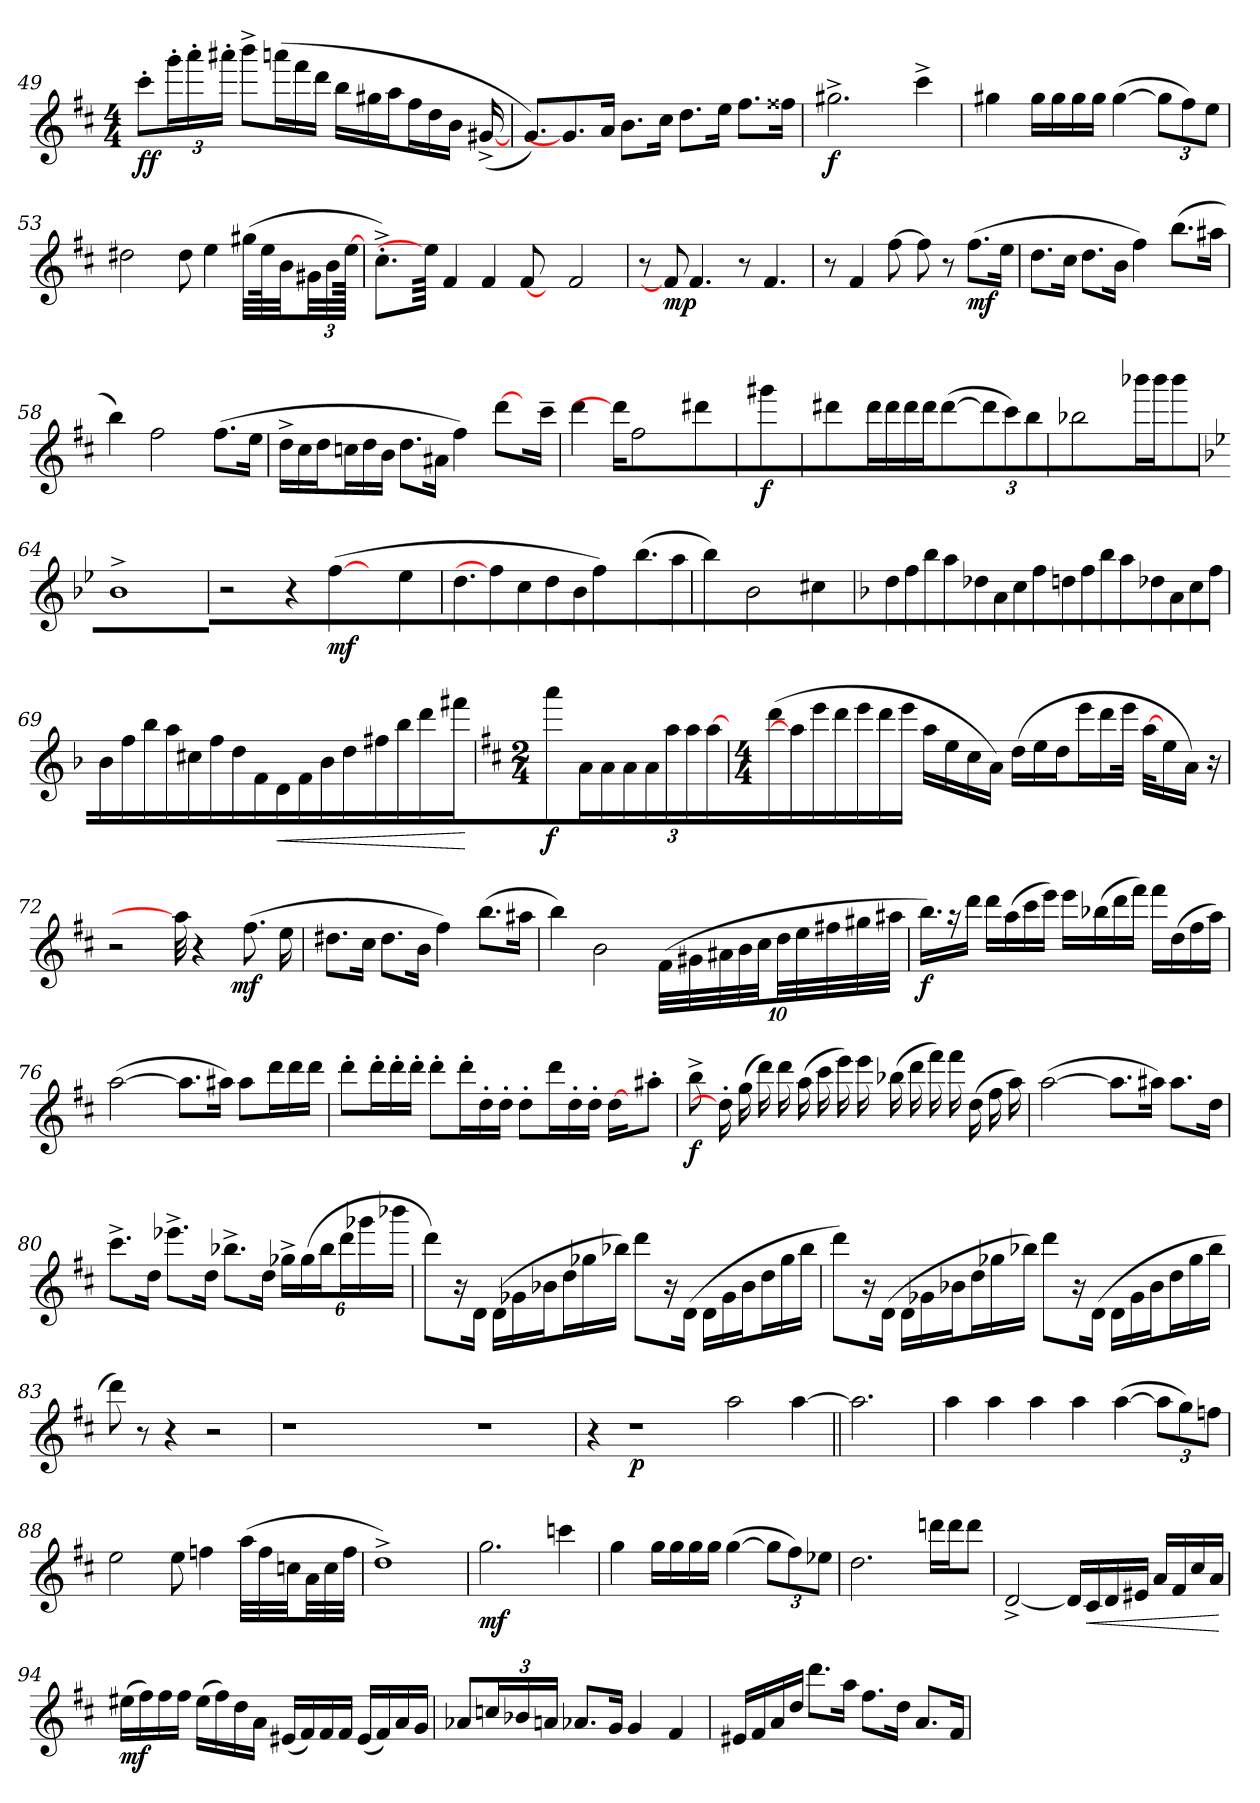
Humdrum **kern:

**kern	**dynam
*part1	*part1
*staff1	*staff1
!!LO:LB:g=z
*clefG2	*
*k[f#c#]	*
*M4/4	*
=49	=49
!	!LO:DY:b
8ccc#'\L	ff
24ggg'\L	.
24aaa'\	.
24aaa#X'\JJ	.
8bbb^\L	.
(16aaan\L	.
16fff#\	.
16ddd\JJ	.
16bb\LL	.
16gg#X\	.
16aa\J	.
16ff#\L	.
16dd\	.
16b\JJ	.
([16g#X^/	.
=50	=50
8.g/L))	.
8.g#/]	.
16a/Jk	.
8.b\L	.
16cc#\Jk	.
8.dd\L	.
16ee\Jk	.
8.ff#\L	.
16ff##X\Jk	.
!!LO:LB:g=z
=51	=51
!	!LO:DY:b
2.gg#X^\	f
4ccc#^\	.
=52	=52
4gg#X\	.
16gg#\LL	.
16gg#\	.
16gg#\	.
16gg#\JJ	.
([4gg#\	.
12gg#\L]	.
12ff#\)	.
12ee\J	.
=53	=53
2dd#X\	.
8dd#\	.
4ee\	.
(32gg#X\LLL	.
64ee\K	.
32b\JJ	.
48g#X\LL	.
48b\	.
[192ee\JJJ	.
!!LO:LB:g=z
=54	=54
4.cc#^'\)	.
64ee\JJJ]	.
4f#/	.
4f#/	.
[8f#/	.
16..ryy	.
2f#/	.
=55	=55
8r	.
!	!LO:DY:b
8f#/]	mp
4.f#/	.
8r	.
4.f#/	.
=56	=56
8r	.
4f#/	.
[8ff#\	.
8ff#\]	.
8r	.
!	!LO:DY:b
(8.ff#\L	mf
16ee\Jk	.
=57	=57
8.dd\L	.
16cc#\Jk	.
8.dd\L	.
16b\Jk	.
4ff#\)	.
(8.bb\L	.
16aa#X\Jk	.
!!LO:LB:g=z
=58	=58
4bb\)	.
2ff#\	.
(8.ff#\L	.
16ee\Jk	.
=59	=59
16dd^\LL	.
16cc#\	.
16dd\J	.
16ccn\L	.
16dd\	.
16b\JJ	.
8.dd\L	.
16a#X\Jk	.
4ff#\)	.
[8ddd\L	.
16ryy	.
16ccc#~\Jk	.
=60	=60
4ddd\	.
16ddd\L]	.
2ff#\	.
4ddd#X\	.
!!LO:LB:g=z
=61	=61
!	!LO:DY:b
4ggg#X\	f
=62	=62
4ddd#X\	.
16ddd#\LL	.
16ddd#\	.
16ddd#\	.
16ddd#\JJ	.
([4ddd#\	.
12ddd#\L]	.
12ccc#\)	.
12bb\J	.
=63	=63
2bb-X\	.
16bbb-X\LL	.
16bbb-\J	.
8bbb-\J	.
!!LO:LB:g=z
=64	=64
*k[b-e-]	*
1b-^	.
=65	=65
2r	.
4r	.
!	!LO:DY:b
([4ff\	mf
8ryy	.
4ee-\	.
=66	=66
8.dd\L	.
8ff\]	.
8cc\J	.
8dd\L	.
16b-\Jk	.
4ff\)	.
(8.bb-\L	.
16aa\Jk	.
=67	=67
4bb-\)	.
2b-\	.
4cc#X\	.
!!LO:LB:g=z
=68	=68
*k[b-]	*
16dd\LL	.
16ff\	.
16bb-\	.
16aa\JJ	.
16dd-X\LL	.
16a\	.
16cc\	.
16ff\JJ	.
16ddn\LL	.
16ff\	.
16bb-\	.
16aa\JJ	.
16dd-X\LL	.
16a\	.
16cc\	.
16ff\JJ	.
=69	=69
16b-\LL	.
16ff\	.
16bb-\	.
16aa\JJ	.
16cc#X\LL	.
16ff\	.
16dd\	.
16f\JJ	.
!	!LO:HP:b
16d/LL	<
16f/	.
16b-/	.
16dd/JJ	.
16ff#X\LL	.
16bb-\	.
16ddd\	.
16fff#X\JJ	.
.	[
!!LO:LB:g=z
=70	=70
*k[f#c#]	*
*M2/4	*
!	!LO:DY:b
8aaa\L	f
16a\L	.
16a\	.
16a\JJ	.
24a\LL	.
24aa\	.
24aa\J	.
[16aa\J	.
=71	=71
*M4/4	*
(16ddd\LL	.
16aa\J]	.
16eee\	.
16ddd\J	.
16eee\L	.
16ddd\	.
16eee\JJ	.
16aa\LL	.
16ee\	.
16cc#\	.
16a\JJ)	.
(16dd\LL	.
16ee\	.
16dd\J	.
16eee\L	.
16ddd\	.
32eee\JJk	.
[32aa\LL	.
16ee\	.
16a\JJ)	.
16r	.
!!LO:LB:g=z
=72	=72
*^	*
2r	2.ryy	.
32aa\LL]	.	.
4r	.	.
!	!	!LO:DY:b
.	4ryy	mf
(8.ff#\L	.	.
16ee\Jk	.	.
.	32ryy	.
*v	*v	*
=73	=73
8.dd#X\L	.
16cc#\Jk	.
8.dd#\L	.
16b\Jk	.
4ff#\)	.
(8.bb\L	.
16aa#X\Jk	.
=74	=74
4bb\)	.
2b\	.
(40f#\LLL	.
40g#X\	.
40a#X\	.
40b\	.
40cc#\JJ	.
40dd\LL	.
40ee\	.
40ff#X\	.
40gg#X\	.
40aa#X\JJJ	.
!!LO:LB:g=z
=75	=75
!	!LO:DY:b
16.bb\LL)	f
16rgg	.
16ddd\JJ	.
16ddd\LL	.
(16aa\	.
16ccc#\	.
16eee\JJ)	.
16eee\LL	.
(16bb-X\	.
16ddd\	.
16fff#\JJ)	.
16fff#\LL	.
(16dd\	.
16ff#\	.
16aa\JJ)	.
=76	=76
([2aa\	.
8.aa\L]	.
16aa#X\Jk)	.
8aa#\L	.
16ddd\L	.
16ddd\	.
16ddd\JJ	.
!!LO:LB:g=z
=77	=77
8ddd'\L	.
16ddd'\L	.
16ddd'\	.
16ddd'\JJ	.
8ddd'\L	.
16ddd'\L	.
16dd'\	.
16dd'\JJ	.
8dd'\L	.
16ddd\L	.
16dd'\	.
16dd'\JJ	.
[16dd\L	.
16ryy	.
8aa#X'\J	.
=78	=78
!	!LO:DY:b
8bb^\L	f
16dd'\L]	.
(16gg\L	.
16ddd\JJ)	.
16ddd\LL	.
(16aa\	.
16ccc#\	.
16eee\JJ)	.
16eee\LL	.
(16bb-X\	.
16ddd\	.
16fff#\JJ)	.
16fff#\LL	.
(16dd\	.
16ff#\	.
16aa\JJ)	.
!!LO:LB:g=z
=79	=79
([2aa\	.
8.aa\L]	.
16aa#X\Jk)	.
8.aa#\L	.
16dd\Jk	.
=80	=80
8.ccc#^\L	.
16dd\Jk	.
8.eee-X^\L	.
16dd\Jk	.
8.bb-X^\L	.
16dd\Jk	.
24gg-X^\LL	.
(24gg-\	.
24bb-\J	.
24ddd\L	.
24ggg-X\	.
24bbb-X\JJ	.
!!LO:LB:g=z
=81	=81
8ddd\L)	.
16r	.
16d\Jk	.
(16d\LL	.
16g-X\	.
16b-X\J	.
16dd\L	.
16gg-X\	.
16bb-X\JJ)	.
8ddd\L	.
16r	.
(16d\Jk	.
16d\LL	.
16g-\	.
16b-\J	.
16dd\L	.
16gg-\	.
16bb-\JJ	.
!!LO:LB:g=z
=82	=82
8ddd\L)	.
16r	.
(16d\Jk	.
16d\LL	.
16g-X\	.
16b-X\J	.
16dd\L	.
16gg-X\	.
16bb-X\JJ)	.
8ddd\L	.
16r	.
(16d\Jk	.
16d\LL	.
16g-\	.
16b-\J	.
16dd\L	.
16gg-\	.
16bb-\JJ	.
=83	=83
8ddd\)	.
8r	.
4r	.
2r	.
=84	=84
*^	*
0ryy	1r	.
.	0ryy	.
1rdd	.	.
*v	*v	*
!!LO:LB:g=z
=85	=85
4r	.
!	!LO:DY:b
1r	p
2aa\	.
[4aa\	.
=86||	=86||
2.aa\]	.
=87	=87
4aa\	.
4aa\	.
4aa\	.
4aa\	.
([4aa\	.
12aa\L]	.
12gg\)	.
12ffn\J	.
=88	=88
2ee\	.
8ee\	.
4ffn\	.
(32aa\LLL	.
32ff\	.
32ccn\JJ	.
32a\LL	.
32cc\	.
32ff\JJJ	.
=89	=89
1dd^)	.
=90	=90
!	!LO:DY:b
2.gg\	mf
4cccn\	.
!!LO:LB:g=z
=91	=91
4gg\	.
16gg\LL	.
16gg\	.
16gg\	.
16gg\JJ	.
([4gg\	.
12gg\L]	.
12ff#\)	.
12ee-X\J	.
=92	=92
2.dd\	.
16dddn\LL	.
16ddd\J	.
8ddd\J	.
=93	=93
[2d^/	.
16d/LL]	.
!	!LO:HP:b
16c#/	<
16d/	.
16e#X/JJ	.
16a/LL	.
16f#/	.
16cc#/	.
16a/JJ	.
.	[
=94	=94
!	!LO:DY:b
(16ee#X\LL	mf
16ff#\)	.
16ff#\	.
16ff#\JJ	.
(16ee#\LL	.
16ff#\)	.
16dd\	.
16a\JJ	.
(16e#X/LL	.
16f#/)	.
16f#/	.
16f#/JJ	.
(16e#/LL	.
16f#/)	.
16a/	.
16g/JJ	.
!!LO:LB:g=z
=95	=95
8a-X/L	.
24ccn/L	.
24b-X/	.
24an/JJ	.
8.a-X/L	.
16g/Jk	.
4g/	.
4f#/	.
=96	=96
16e#X/LL	.
16f#/	.
16a/	.
16dd/JJ	.
8.ddd\L	.
16aa\Jk	.
8.ff#\L	.
16dd\Jk	.
8.a/L	.
16f#/Jk	.
=	=
*-	*-
